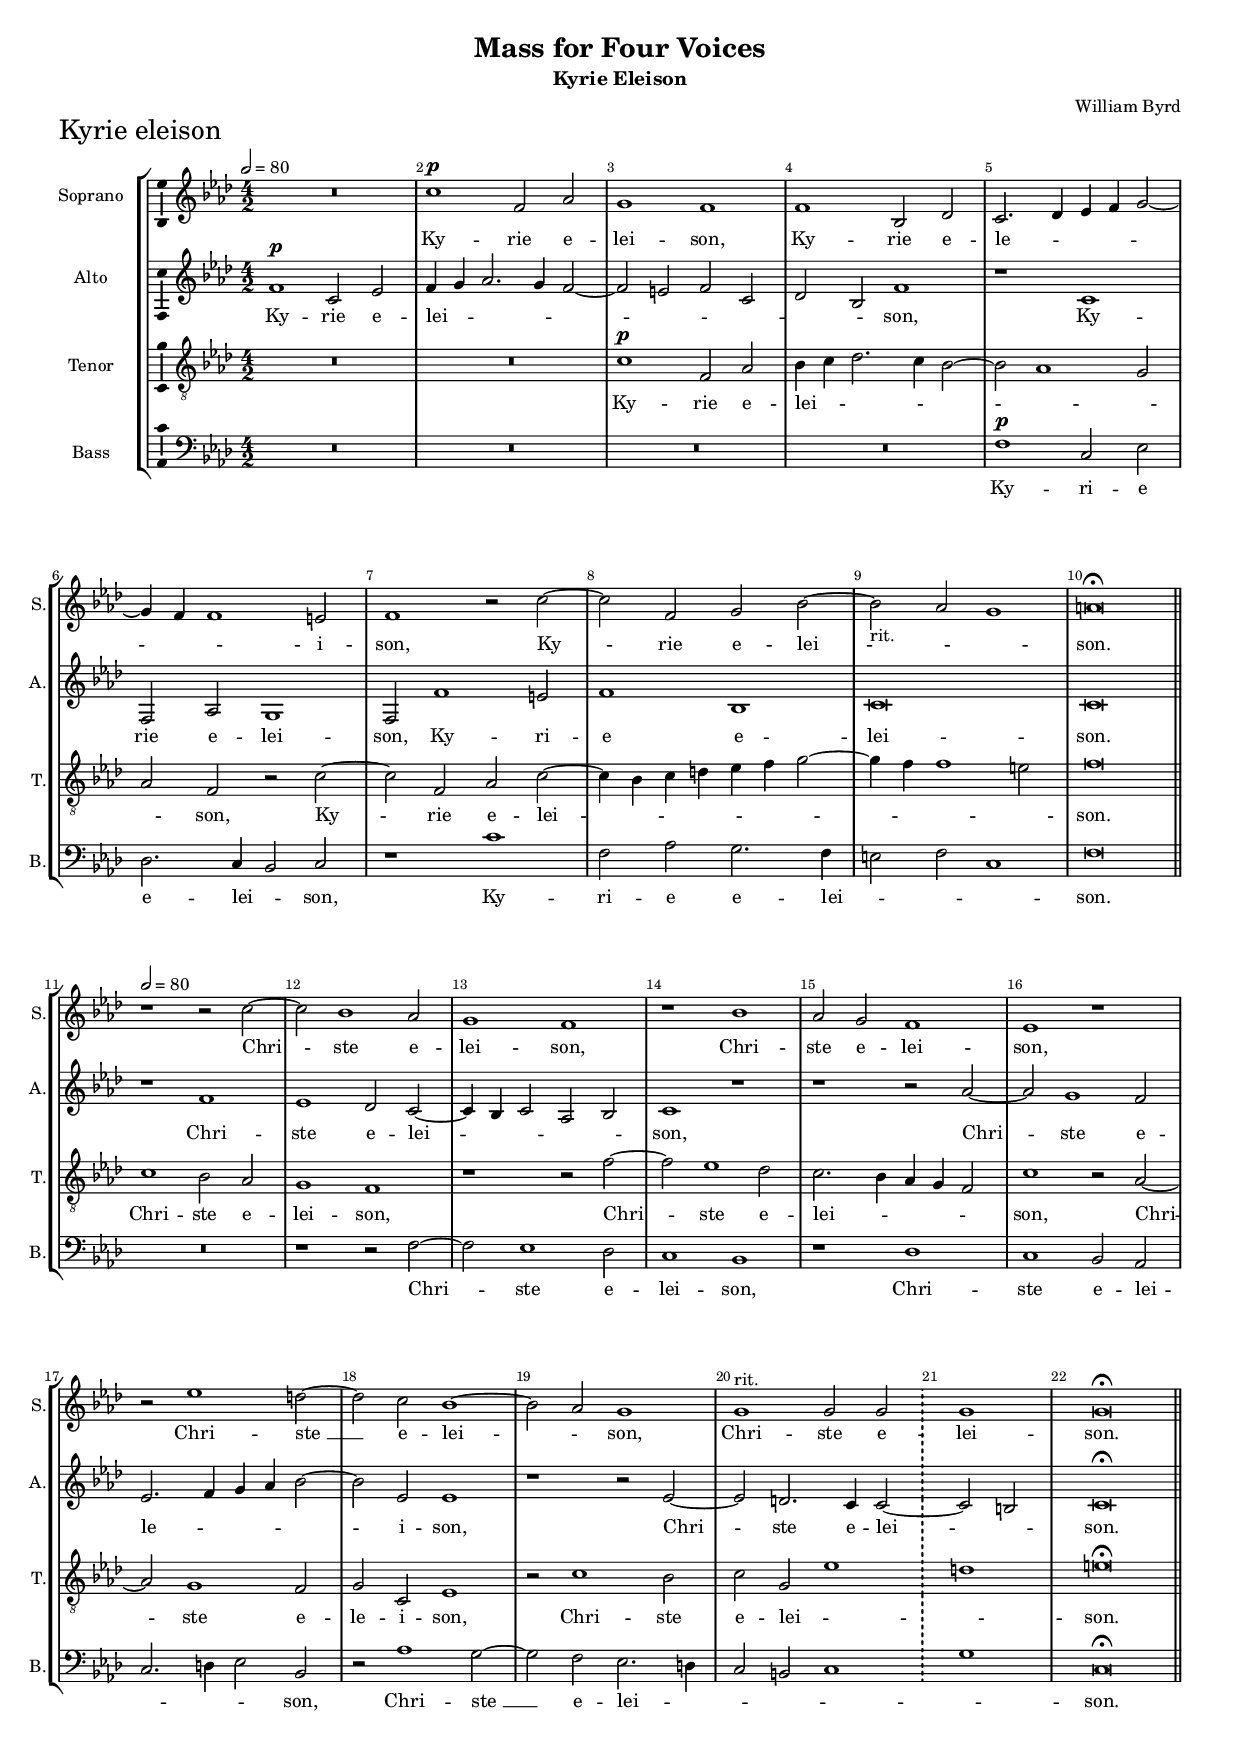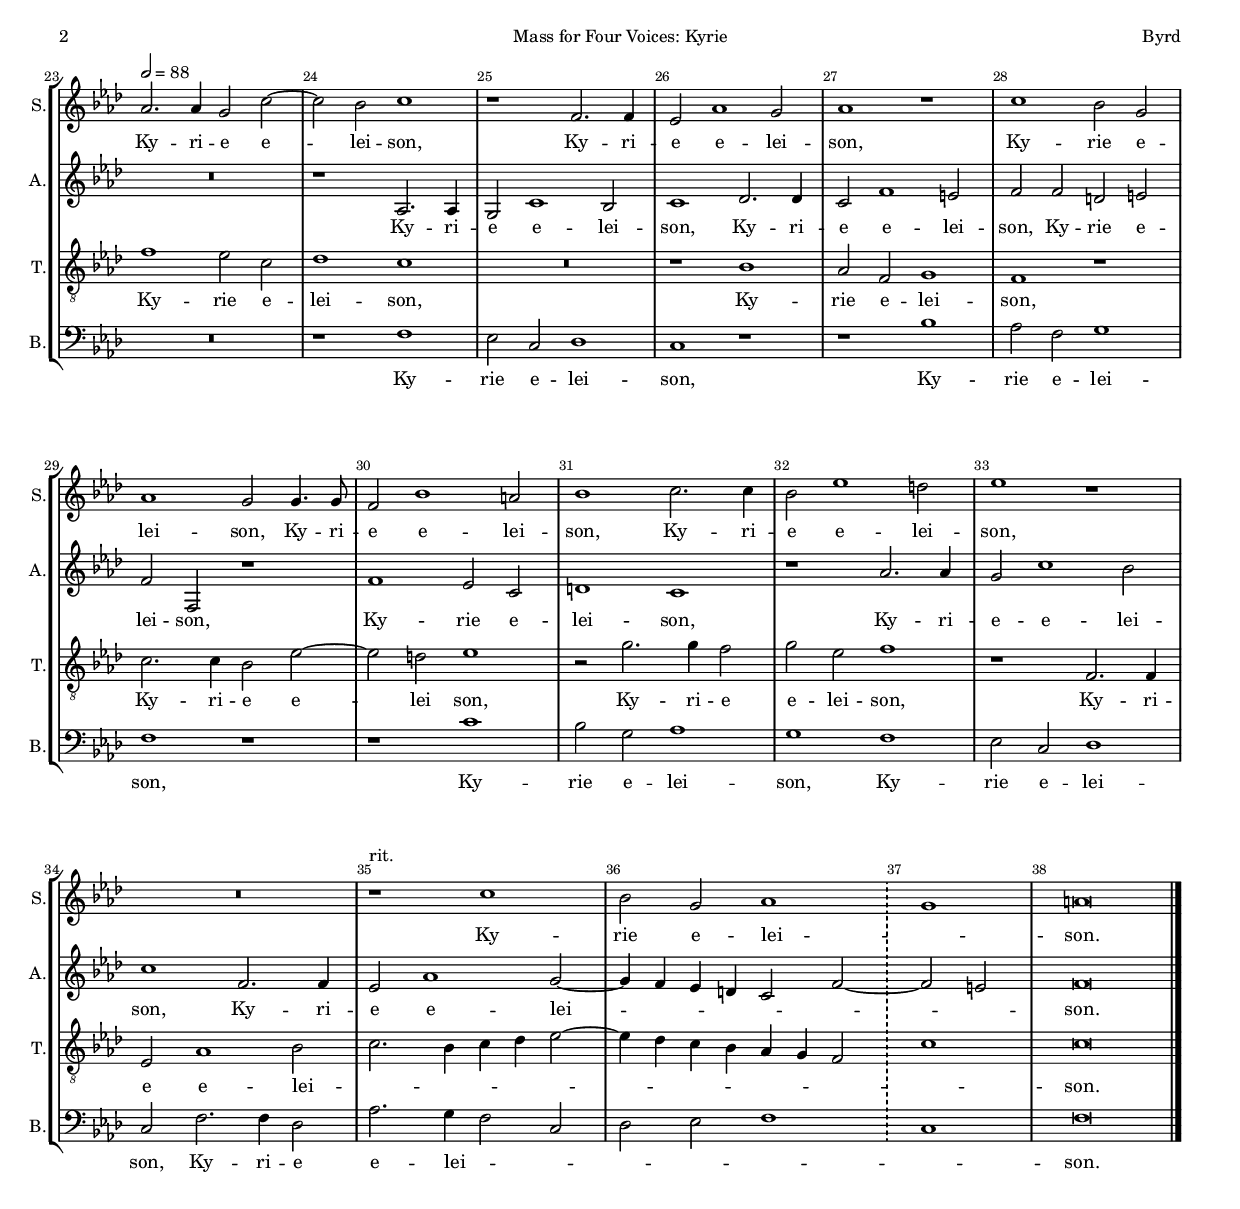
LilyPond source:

\version "2.18.2"
\language "english"

htitle="Mass for Four Voices"
hcomposer="William Byrd"

#(set-global-staff-size 15)
\header {
  title = "Mass for Four Voices"
  composer = "William Byrd"
}

\layout {
  \context {
    \Score
    skipBars = ##t
    autoBeaming = ##f
  }
}


KyrieSopranoNotes  = \relative b' {
  \clef "treble" \key g \major \numericTimeSignature\time 4/2 | % 1
  \tempo 2=80 R1*2 | % 2
  b1 ^\p e,2 g2 | % 3
  fs1 e1 | % 4
  e1 a,2 c2 | % 5
  b2. c4 d4 e4 fs2 ~ | % 6
  fs4 e4 e1 ds2 | % 7
  e1 r2 b'2 ~ | % 8
  b2 e,2 fs2 a2 ~ | % 9
  a2 -"rit." \melisma  g2  fs1 \melismaEnd | \barNumberCheck #10
  gs\breve ^\fermata \bar "||" \break
  \tempo 2=80 | % 11
  r1 r2 b2 ~ | % 12
  b2 a1 g2 | % 13
  fs1 e1 | % 14
  r1 a1 | % 15
  g2 fs2 e1 | % 16
  d1 r1 | % 17
  r2 d'1 cs2 ~ | % 18
  cs2 b2 a1 ~ | % 19
  a2 \melisma g2 \melismaEnd fs1 | \barNumberCheck #20
  fs1 ^"rit." fs2 fs2 \bar "!"
  \once \hide Staff.TimeSignature \time 2/2 fs1 |
  \once \hide Staff.TimeSignature  \time 4/2  fs\breve  ^\fermata \bar "||" \pageBreak
  \tempo 2=88 
  g2. g4 fs2 b2 ~ | % 23
  b2 a2 b1 | % 24
  r1 e,2. e4 | % 25
  d2 g1 fs2 | % 26
  g1 r1 | % 27
  b1 a2 fs2 | % 28
  g1 fs2 fs4. fs8 | % 29
  e2 a1 gs2 | \barNumberCheck #31
  a1 b2. b4 | % 31
  a2 d1 cs2 | % 32
  d1 r1 | % 33
  R1*2 | % 34
  r1 ^"rit." b1 |
  a2 fs2 g1 \bar "!"
  \once \hide Staff.TimeSignature \time 2/2 
  fs1 |
  \once \hide Staff.TimeSignature \time 4/2  gs\breve \bar "|." \pageBreak
}

KyrieSopranoLyrics =  \lyricmode {
  Ky -- rie e -- lei
  -- "son," Ky -- rie e -- le -- _ _ _ _ _
  _ i -- "son," Ky -- rie e -- lei -- "son." Chri -- ste e -- lei
  -- "son," Chri -- ste e -- lei -- "son," Chri -- "ste " __ e -- lei
  -- "son," Chri -- ste e -- lei -- "son." Ky -- ri -- e e -- lei --
  "son," Ky -- ri -- e e -- lei -- "son," Ky -- rie e -- lei -- "son,"
  Ky -- ri -- e e -- lei -- "son," Ky -- ri -- e e -- lei -- "son," Ky
  -- rie e -- lei -- _ "son." 
}

KyrieAltoNotes =  \relative e' {
  \clef "treble" \key g \major \numericTimeSignature\time 4/2 | % 1
  e1 ^\p b2 d2 | % 2
  e4 fs4 g2. fs4 e2 ~ | % 3
  e2 ds2 e2 b2 | % 4
  c2 a2 e'1 | % 5
  r1 b1 | % 6
  e,2 g2 fs1 | % 7
  e2 e'1 ds2 | % 8
  e1 a,1 | % 9
  b\breve | \barNumberCheck #10
  b\breve \bar "||"
  r1 e1 | % 12
  d1 c2 b2 ~ | % 13
  b4 a4 b2 g2 a2 | % 14
  b1 r1 | % 15
  r1 r2 g'2 ~ | % 16
  g2 fs1 e2 | % 17
  d2. e4 fs4 g4 a2 ~ | % 18
  a2 d,2 d1 | % 19
  r1 r2 d2 ~ |
  d2 cs2. b4 b2 ~ \bar "!" 
  \once \hide Staff.TimeSignature \time 2/2 b2 \melisma as2 \melismaEnd |
  \once \hide Staff.TimeSignature \time 4/2  b\breve  ^\fermata \bar "||"
  R1*2 | % 23
  r1 g2. g4 | % 24
  fs2 b1 a2 | % 25
  b1 c2. c4 | % 26
  b2 e1 ds2 | % 27
  e2 e2 cs2 ds2 | % 28
  e2 e,2 r1 | % 29
  e'1 d2 b2 | \barNumberCheck #31
  cs1 b1 | % 31
  r1 g'2. g4 | % 32
  fs2 b1 a2 | % 33
  b1 e,2. e4 | % 34
  d2 g1 fs2 ~ |
  fs4 e4 d4 cs4 b2 e2 ~ \bar "!" 
  \once \hide Staff.TimeSignature \time 2/2 e2 ds2 |
  \once \hide Staff.TimeSignature \time 4/2  e\breve \bar "|."
}

KyrieAltoLyrics =  \lyricmode {
  Ky -- rie e -- lei
  -- _ _ _ _ _ _ _ _ _
  "son," Ky -- rie e -- lei -- "son," Ky -- ri -- e e -- lei -- "son."
  Chri -- ste e -- lei -- _ _ _ _ "son," Chri --
  ste e -- le -- _ _ _ _ i -- "son," Chri -- ste e
  -- lei -- "son." Ky -- ri -- e e -- lei -- "son," Ky -- ri -- e e --
  lei -- "son," Ky -- rie e -- lei -- "son," Ky -- rie e -- lei --
  "son," Ky -- ri -- e -- e -- lei -- "son," Ky -- ri -- e e -- lei --
  _ _ _ _ _ _ "son." 
}

KyrieTenorNotes =  \relative b {
  \transposition c \clef "treble_8" \key g \major
  \numericTimeSignature\time 4/2 R1*4 | % 3
  b1 ^\p e,2 g2 | % 4
  a4 b4 c2. b4 a2 ~ | % 5
  a2 g1 fs2 | % 6
  g2 e2 r2 b'2 ~ | % 7
  b2 e,2 g2 b2 ~ | % 8
  b4 a4 b4 cs4 d4 e4 fs2 ~ | % 9
  fs4 e4 e1 ds2 | \barNumberCheck #10
  e\breve \bar "||"
  b1 a2 g2 | % 12
  fs1 e1 | % 13
  r1 r2 e'2 ~ | % 14
  e2 d1 c2 | % 15
  b2. a4 g4 fs4 e2 | % 16
  b'1 r2 g2 ~ | % 17
  g2 fs1 e2 | % 18
  fs2 b,2 d1 | % 19
  r2 b'1 a2 |
  b2 fs2 d'1 \bar "!"
  \once \hide Staff.TimeSignature \time 2/2 cs1 |
  \once \hide Staff.TimeSignature \time 4/2  ds\breve  ^\fermata \bar "||"
  e1 d2 b2 | % 23
  c1 b1 | % 24
  R1*2 | % 25
  r1 a1 | % 26
  g2 e2 fs1 | % 27
  e1 r1 | % 28
  b'2. b4 a2 d2 ~ | % 29
  d2 cs2 d1 | \barNumberCheck #31
  r2 fs2. fs4 e2 | % 31
  fs2 d2 e1 | % 32
  r1 e,2. e4 | % 33
  d2 g1 a2 | % 34
  b2. a4 b4 c4 d2 ~ |
  d4 c4 b4 a4 g4 fs4 e2 \bar "!" 
  \once \hide Staff.TimeSignature \time 2/2 b'1 |
  \once \hide Staff.TimeSignature \time 4/2  b\breve \bar "|."
}

KyrieTenorLyrics  =  \lyricmode {
  Ky -- rie e -- lei -- _ _ _ _ _ _ _ "son," 
  Ky -- rie e -- lei -- _ _ _ _ _ _ _ _ _ "son." 
  Chri -- ste e -- lei -- "son," 
  Chri -- ste e -- lei -- _ _ _ _ "son," 
  Chri -- ste e -- le -- i -- "son," 
  Chri -- ste e -- lei -- _ _ "son." 
  Ky -- rie e -- lei -- "son," 
  Ky -- rie e -- lei -- "son," 
  Ky -- ri -- e e -- lei "son," 
  Ky -- ri -- e e -- lei -- "son," 
  Ky -- ri -- e e -- lei -- 
  _ _ _ _ _ _ _ _ _ _ _ _ "son." 
}


KyrieBassNotes =  \relative e {
  \clef "bass" \key g \major \numericTimeSignature\time 4/2 
  R1*6 | % 4
  R1*2 | % 5
  e1 ^\p b2 d2 | % 6
  c2. b4 a2 b2 | % 7
  r1 b'1 | % 8
  e,2 g2 fs2. e4 | % 9
  ds2 e2 b1 | \barNumberCheck #10
  e\breve \bar "||"
  R1*2 | % 12
  r1 r2 e2 ~ | % 13
  e2 d1 c2 | % 14
  b1 a1 | % 15
  r1 c1 | % 16
  b1 a2 g2 | % 17
  b2. cs4 d2 a2 | % 18
  r2 g'1 fs2 ~ | % 19
  fs2 e2 d2. cs4 |
  b2 as2 b1 \bar "!"
  \once \hide Staff.TimeSignature \time 2/2 fs'1 |
  \once \hide Staff.TimeSignature \time 4/2  b,\breve ^\fermata \bar "||"
  R1*2 | % 23
  r1 e1 | % 24
  d2 b2 c1 | % 25
  b1 r1 | % 26
  r1 a'1 | % 27
  g2 e2 fs1 | % 28
  e1 r1 | % 29
  r1 b'1 | \barNumberCheck #31
  a2 fs2 g1 | % 31
  fs1 e1 | % 32
  d2 b2 c1 | % 33
  b2 e2. e4 c2 | % 34
  g'2. fs4 e2 b2 |
  c2 d2 e1  \bar "!"
  \once \hide Staff.TimeSignature \time 2/2 b1 |
  \once \hide Staff.TimeSignature \time 4/2  e\breve \bar "|."
}

KyrieBassLyrics  =  \lyricmode {
  Ky -- ri -- e e
  -- lei -- _ "son," Ky -- ri -- e e -- lei -- _ _ _
  "son." Chri -- ste e -- lei -- "son," Chri -- ste e -- lei -- _
  _ _ "son," Chri -- "ste " __ e -- lei -- _ _
  _ _ _ "son." Ky -- rie e -- lei -- "son," Ky -- rie e
  -- lei -- "son," Ky -- rie e -- lei -- "son," Ky -- rie e -- lei --
  "son," Ky -- ri -- e e -- lei -- _ _ _ _ _
  _ "son." 
}

\bookpart {
  \header { 
    title="Mass for Four Voices"
    subtitle="Kyrie Eleison"
  }
  \paper {
    evenHeaderMarkup=\markup  \fill-line { 
	  \on-the-fly #not-first-page \fromproperty #'page:page-number-string 
	  \on-the-fly #not-part-first-page "Mass for Four Voices: Kyrie"
	  \on-the-fly #not-first-page "Byrd" }
    oddHeaderMarkup= \markup  \fill-line { 
	  \on-the-fly #not-first-page "Byrd"
	  \on-the-fly #not-part-first-page "Mass for Four Voices: Kyrie"
	  \on-the-fly #not-first-page \fromproperty #'page:page-number-string }
  }
\score {
  \transpose c df
  <<
    \new StaffGroup <<
      \new Staff <<
        \set Staff.instrumentName = "Soprano"
        \set Staff.shortInstrumentName = "S."
        \context Staff <<
          \context Voice = "KyrieSoprano" { \KyrieSopranoNotes }
          \new Lyrics \lyricsto "KyrieSoprano" \KyrieSopranoLyrics
        >>
      >>
      \new Staff <<
        \set Staff.instrumentName = "Alto"
        \set Staff.shortInstrumentName = "A."
        \context Staff <<
          \context Voice = "KyrieAlto" { \KyrieAltoNotes }
          \new Lyrics \lyricsto "KyrieAlto" \KyrieAltoLyrics
        >>
      >>
      \new Staff <<
        \set Staff.instrumentName = "Tenor"
        \set Staff.shortInstrumentName = "T."
        \context Staff <<
          \context Voice = "KyrieTenor" { \KyrieTenorNotes }
          \new Lyrics \lyricsto "KyrieTenor" \KyrieTenorLyrics
        >>
      >>
      \new Staff <<
        \set Staff.instrumentName = "Bass"
        \set Staff.shortInstrumentName = "B."
        \context Staff <<
          \context Voice = "KyrieBass" { \KyrieBassNotes }
          \new Lyrics \lyricsto "KyrieBass" \KyrieBassLyrics
        >>
      >>

    >>

  >>
  \header { piece = \markup{ \fontsize #4 "Kyrie eleison" } }
  \layout {
    ragged-last-bottom = ##t
      ragged-right = ##f
      system-count = #7
    % page-count = #2
     \override Score.BarNumber.break-visibility = ##(#f #t #t)
      \context {\Staff 
        \consists Ambitus_engraver 
      }
  }
  \midi {}
}
}